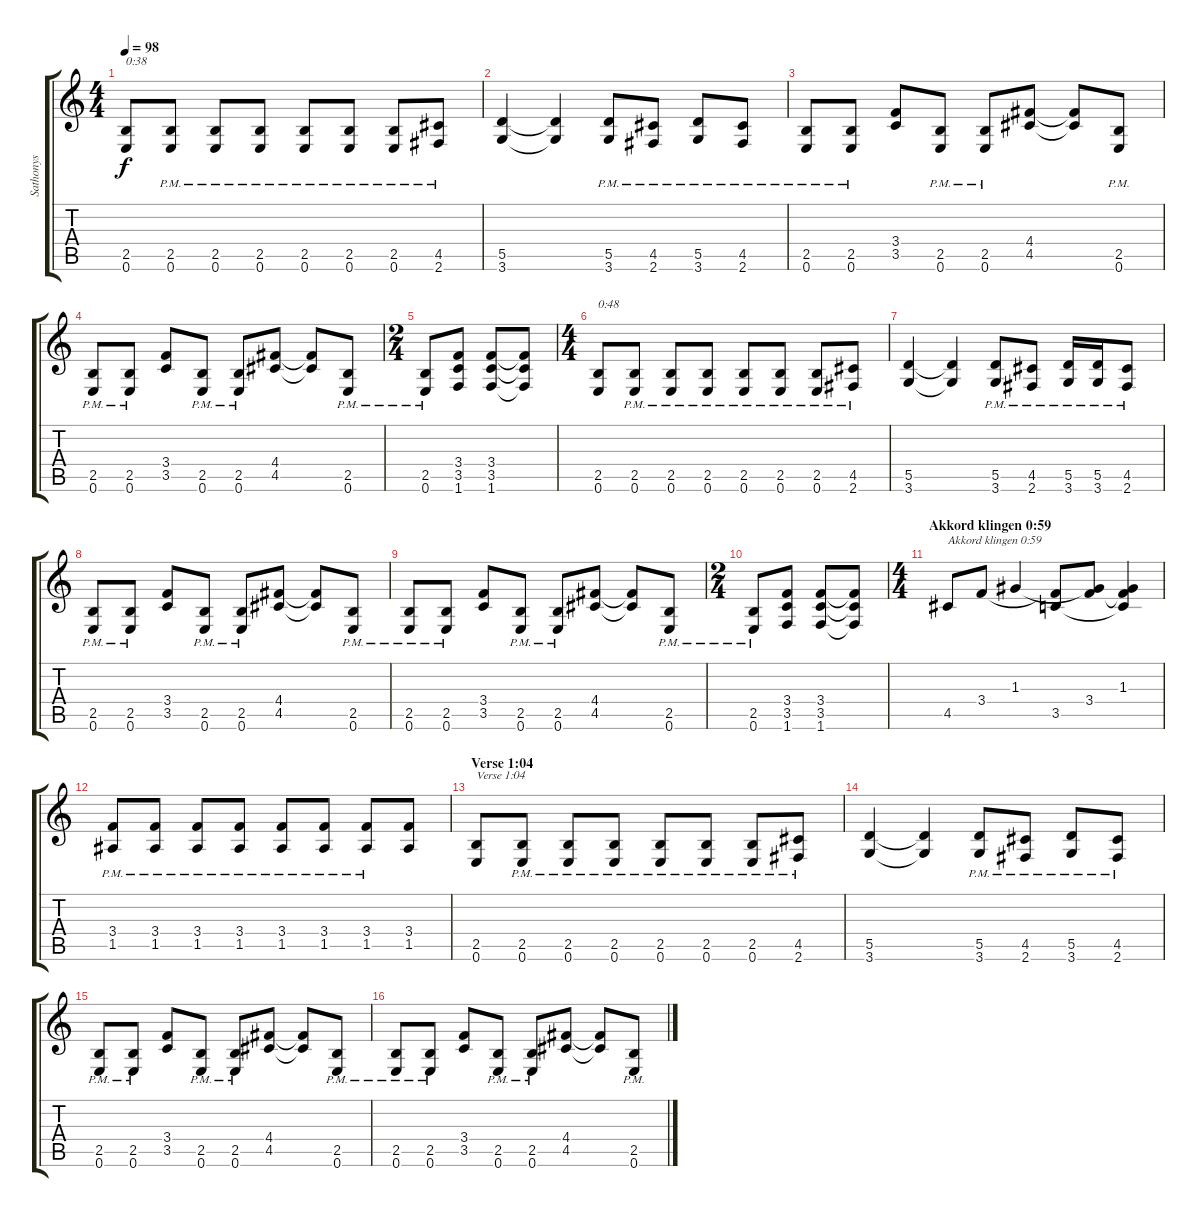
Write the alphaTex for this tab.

\track ("Sathonys" "Sathonys") {instrument overdrivenguitar}
\staff {score tabs}
\tuning (E4 B3 G3 D3 A2 E2) {hide}
\ts (4 4)
\tempo 98
\clef g2
\ks c
(2.5 0.6).8{txt "0:38" dy f} (2.5{pm} 0.6{pm}).8{instrument electricguitarmuted} (2.5{pm} 0.6{pm}).8 (2.5{pm} 0.6{pm}).8 (2.5{pm} 0.6{pm}).8 (2.5{pm} 0.6{pm}).8 (2.5{pm} 0.6{pm}).8 (4.5{pm} 2.6{pm}).8 |
(5.5 3.6).4{instrument overdrivenguitar} (5.5{t} 3.6{t}).4 (5.5{pm} 3.6{pm}).8{instrument electricguitarmuted} (4.5{pm} 2.6{pm}).8 (5.5{pm} 3.6{pm}).8 (4.5{pm} 2.6{pm}).8 |
(2.5{pm} 0.6{pm}).8 (2.5{pm} 0.6{pm}).8 (3.4 3.5).8{instrument overdrivenguitar} (2.5{pm} 0.6{pm}).8{instrument electricguitarmuted} (2.5{pm} 0.6{pm}).8 (4.4 4.5).8{instrument overdrivenguitar} (4.4{t} 4.5{t}).8 (2.5{pm} 0.6{pm}).8{instrument electricguitarmuted} |
(2.5{pm} 0.6{pm}).8 (2.5{pm} 0.6{pm}).8 (3.4 3.5).8{instrument overdrivenguitar} (2.5{pm} 0.6{pm}).8{instrument electricguitarmuted} (2.5{pm} 0.6{pm}).8 (4.4 4.5).8{instrument overdrivenguitar} (4.4{t} 4.5{t}).8 (2.5{pm} 0.6{pm}).8{instrument electricguitarmuted} |
\ts (2 4)
(2.5{pm} 0.6{pm}).8 (3.4 3.5 1.6).8{instrument overdrivenguitar} (3.4 3.5 1.6).8 (3.4{t} 3.5{t} 1.6{t}).8 |
\ts (4 4)
(2.5 0.6).8{txt "0:48"} (2.5{pm} 0.6{pm}).8{instrument electricguitarmuted} (2.5{pm} 0.6{pm}).8 (2.5{pm} 0.6{pm}).8 (2.5{pm} 0.6{pm}).8 (2.5{pm} 0.6{pm}).8 (2.5{pm} 0.6{pm}).8 (4.5{pm} 2.6{pm}).8 |
(5.5 3.6).4{instrument overdrivenguitar} (5.5{t} 3.6{t}).4 (5.5{pm} 3.6{pm}).8{instrument electricguitarmuted} (4.5{pm} 2.6{pm}).8 (5.5{pm} 3.6{pm}).16 (5.5{pm} 3.6{pm}).16 (4.5{pm} 2.6{pm}).8 |
(2.5{pm} 0.6{pm}).8 (2.5{pm} 0.6{pm}).8 (3.4 3.5).8{instrument overdrivenguitar} (2.5{pm} 0.6{pm}).8{instrument electricguitarmuted} (2.5{pm} 0.6{pm}).8 (4.4 4.5).8{instrument overdrivenguitar} (4.4{t} 4.5{t}).8 (2.5{pm} 0.6{pm}).8{instrument electricguitarmuted} |
(2.5{pm} 0.6{pm}).8 (2.5{pm} 0.6{pm}).8 (3.4 3.5).8{instrument overdrivenguitar} (2.5{pm} 0.6{pm}).8{instrument electricguitarmuted} (2.5{pm} 0.6{pm}).8 (4.4 4.5).8{instrument overdrivenguitar} (4.4{t} 4.5{t}).8 (2.5{pm} 0.6{pm}).8{instrument electricguitarmuted} |
\ts (2 4)
(2.5{pm} 0.6{pm}).8 (3.4 3.5 1.6).8{instrument overdrivenguitar} (3.4 3.5 1.6).8 (3.4{t} 3.5{t} 1.6{t}).8 |
\ts (4 4)
\section ("" "Akkord klingen 0:59")
4.5.8{txt "Akkord klingen 0:59"} 3.4.8 1.3.4 (3.4{t} 3.5).8 (1.3{t} 3.4).8 (1.3 3.4{t} 3.5{t}).4 |
(3.4{pm} 1.5{pm}).8{instrument electricguitarmuted} (3.4{pm} 1.5{pm}).8 (3.4{pm} 1.5{pm}).8 (3.4{pm} 1.5{pm}).8 (3.4{pm} 1.5{pm}).8 (3.4{pm} 1.5{pm}).8 (3.4{pm} 1.5{pm}).8 (3.4 1.5).8{instrument overdrivenguitar} |
\section ("" "Verse 1:04")
(2.5 0.6).8{txt "Verse 1:04"} (2.5{pm} 0.6{pm}).8{instrument electricguitarmuted} (2.5{pm} 0.6{pm}).8 (2.5{pm} 0.6{pm}).8 (2.5{pm} 0.6{pm}).8 (2.5{pm} 0.6{pm}).8 (2.5{pm} 0.6{pm}).8 (4.5{pm} 2.6{pm}).8 |
(5.5 3.6).4{instrument overdrivenguitar} (5.5{t} 3.6{t}).4 (5.5{pm} 3.6{pm}).8{instrument electricguitarmuted} (4.5{pm} 2.6{pm}).8 (5.5{pm} 3.6{pm}).8 (4.5{pm} 2.6{pm}).8 |
(2.5{pm} 0.6{pm}).8 (2.5{pm} 0.6{pm}).8 (3.4 3.5).8{instrument overdrivenguitar} (2.5{pm} 0.6{pm}).8{instrument electricguitarmuted} (2.5{pm} 0.6{pm}).8 (4.4 4.5).8{instrument overdrivenguitar} (4.4{t} 4.5{t}).8 (2.5{pm} 0.6{pm}).8{instrument electricguitarmuted} |
(2.5{pm} 0.6{pm}).8 (2.5{pm} 0.6{pm}).8 (3.4 3.5).8{instrument overdrivenguitar} (2.5{pm} 0.6{pm}).8{instrument electricguitarmuted} (2.5{pm} 0.6{pm}).8 (4.4 4.5).8{instrument overdrivenguitar} (4.4{t} 4.5{t}).8 (2.5{pm} 0.6{pm}).8{instrument electricguitarmuted}
